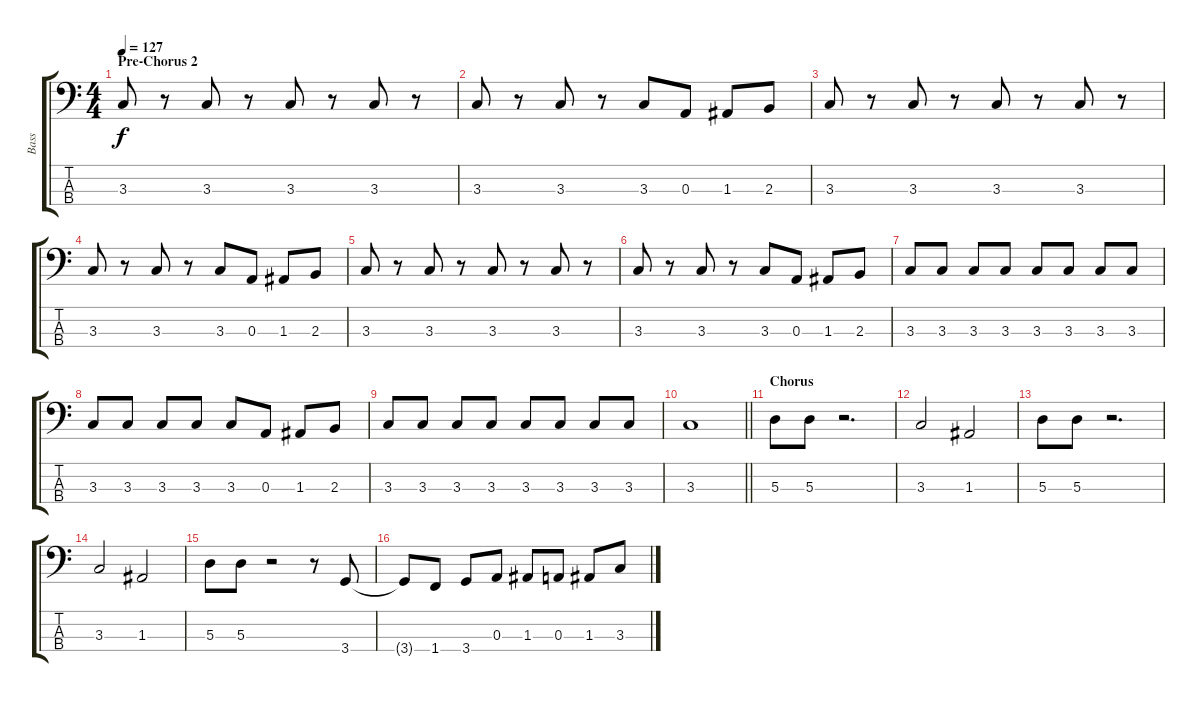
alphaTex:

\track ("Bass" "Bass") {instrument electricbassfinger}
\staff {score tabs}
\tuning (G2 D2 A1 E1) {hide}
\ts (4 4)
\section ("" "Pre-Chorus 2")
\tempo 127
\clef f4
\ks c
3.3.8{dy f} r.8 3.3.8 r.8 3.3.8 r.8 3.3.8 r.8 |
3.3.8 r.8 3.3.8 r.8 3.3.8 0.3.8 1.3.8 2.3.8 |
3.3.8 r.8 3.3.8 r.8 3.3.8 r.8 3.3.8 r.8 |
3.3.8 r.8 3.3.8 r.8 3.3.8 0.3.8 1.3.8 2.3.8 |
3.3.8 r.8 3.3.8 r.8 3.3.8 r.8 3.3.8 r.8 |
3.3.8 r.8 3.3.8 r.8 3.3.8 0.3.8 1.3.8 2.3.8 |
3.3.8 3.3.8 3.3.8 3.3.8 3.3.8 3.3.8 3.3.8 3.3.8 |
3.3.8 3.3.8 3.3.8 3.3.8 3.3.8 0.3.8 1.3.8 2.3.8 |
3.3.8 3.3.8 3.3.8 3.3.8 3.3.8 3.3.8 3.3.8 3.3.8 |
\barLineRight lightlight
3.3.1 |
\section ("" "Chorus")
5.3.8 5.3.8 r.2{d} |
3.3.2 1.3.2 |
5.3.8 5.3.8 r.2{d} |
3.3.2 1.3.2 |
5.3.8 5.3.8 r.2 r.8 3.4.8 |
3.4{t}.8 1.4.8 3.4.8 0.3.8 1.3.8 0.3.8 1.3.8 3.3.8
